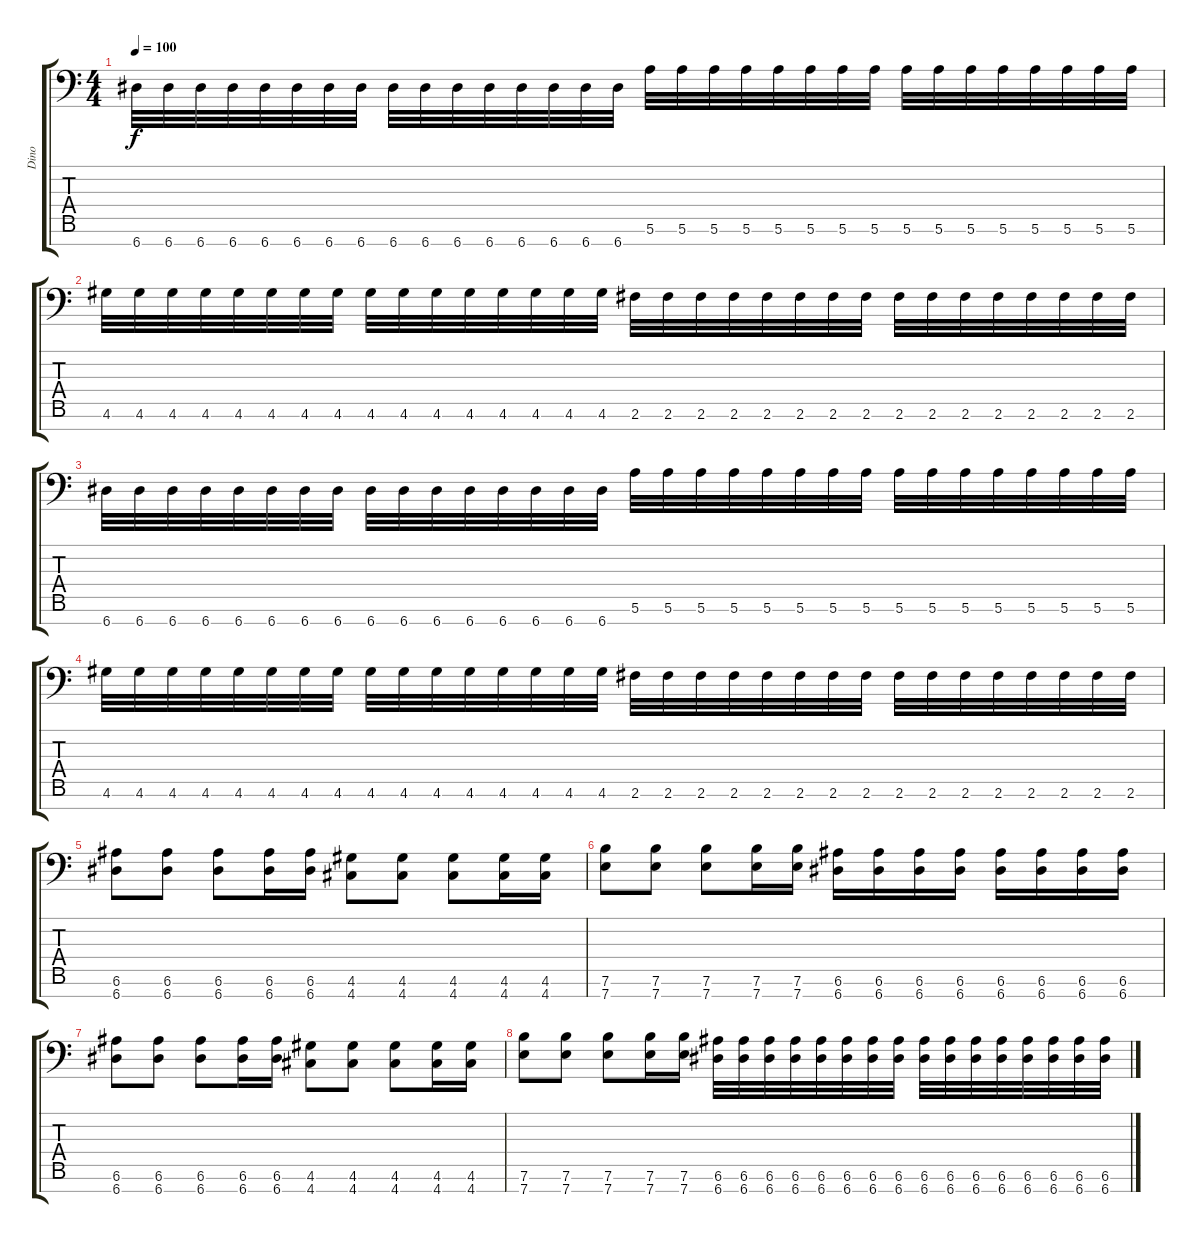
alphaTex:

\track ("Dino" "Dino") {instrument overdrivenguitar}
\staff {score tabs}
\tuning (E4 B3 G3 D3 A2 E2 A1) {hide}
\ts (4 4)
\tempo 100
\clef f4
\ks c
6.7.32{dy f} 6.7.32 6.7.32 6.7.32 6.7.32 6.7.32 6.7.32 6.7.32 6.7.32 6.7.32 6.7.32 6.7.32 6.7.32 6.7.32 6.7.32 6.7.32 5.6.32 5.6.32 5.6.32 5.6.32 5.6.32 5.6.32 5.6.32 5.6.32 5.6.32 5.6.32 5.6.32 5.6.32 5.6.32 5.6.32 5.6.32 5.6.32 |
4.6.32 4.6.32 4.6.32 4.6.32 4.6.32 4.6.32 4.6.32 4.6.32 4.6.32 4.6.32 4.6.32 4.6.32 4.6.32 4.6.32 4.6.32 4.6.32 2.6.32 2.6.32 2.6.32 2.6.32 2.6.32 2.6.32 2.6.32 2.6.32 2.6.32 2.6.32 2.6.32 2.6.32 2.6.32 2.6.32 2.6.32 2.6.32 |
6.7.32 6.7.32 6.7.32 6.7.32 6.7.32 6.7.32 6.7.32 6.7.32 6.7.32 6.7.32 6.7.32 6.7.32 6.7.32 6.7.32 6.7.32 6.7.32 5.6.32 5.6.32 5.6.32 5.6.32 5.6.32 5.6.32 5.6.32 5.6.32 5.6.32 5.6.32 5.6.32 5.6.32 5.6.32 5.6.32 5.6.32 5.6.32 |
4.6.32 4.6.32 4.6.32 4.6.32 4.6.32 4.6.32 4.6.32 4.6.32 4.6.32 4.6.32 4.6.32 4.6.32 4.6.32 4.6.32 4.6.32 4.6.32 2.6.32 2.6.32 2.6.32 2.6.32 2.6.32 2.6.32 2.6.32 2.6.32 2.6.32 2.6.32 2.6.32 2.6.32 2.6.32 2.6.32 2.6.32 2.6.32 |
(6.6 6.7).8 (6.6 6.7).8 (6.6 6.7).8 (6.6 6.7).16 (6.6 6.7).16 (4.6 4.7).8 (4.6 4.7).8 (4.6 4.7).8 (4.6 4.7).16 (4.6 4.7).16 |
(7.6 7.7).8 (7.6 7.7).8 (7.6 7.7).8 (7.6 7.7).16 (7.6 7.7).16 (6.6 6.7).16 (6.6 6.7).16 (6.6 6.7).16 (6.6 6.7).16 (6.6 6.7).16 (6.6 6.7).16 (6.6 6.7).16 (6.6 6.7).16 |
(6.6 6.7).8 (6.6 6.7).8 (6.6 6.7).8 (6.6 6.7).16 (6.6 6.7).16 (4.6 4.7).8 (4.6 4.7).8 (4.6 4.7).8 (4.6 4.7).16 (4.6 4.7).16 |
(7.6 7.7).8 (7.6 7.7).8 (7.6 7.7).8 (7.6 7.7).16 (7.6 7.7).16 (6.6 6.7).32 (6.6 6.7).32 (6.6 6.7).32 (6.6 6.7).32 (6.6 6.7).32 (6.6 6.7).32 (6.6 6.7).32 (6.6 6.7).32 (6.6 6.7).32 (6.6 6.7).32 (6.6 6.7).32 (6.6 6.7).32 (6.6 6.7).32 (6.6 6.7).32 (6.6 6.7).32 (6.6 6.7).32
